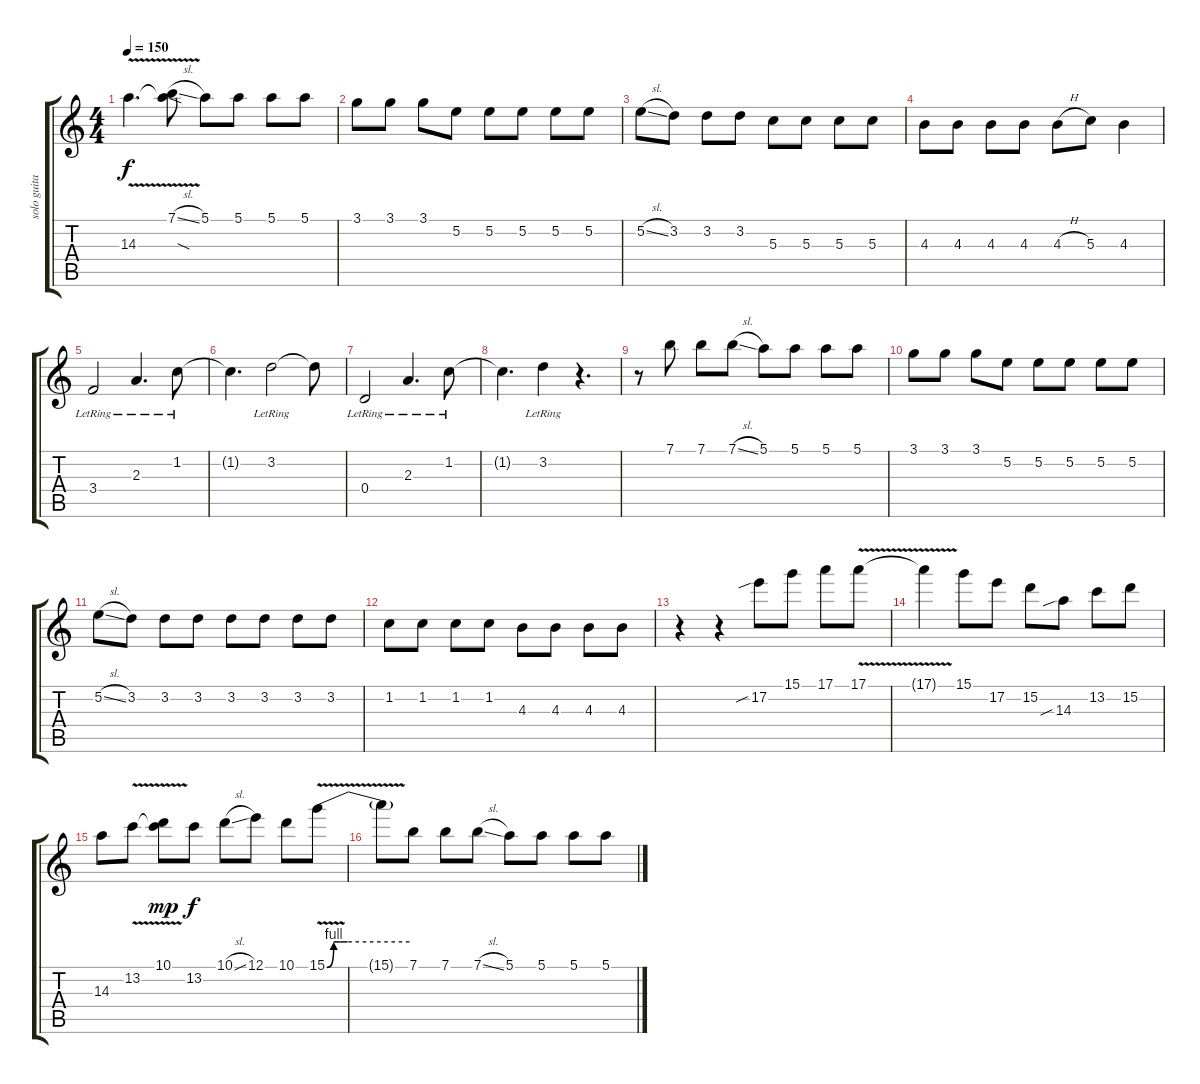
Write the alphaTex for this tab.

\track ("solo guitar" "solo guita") {instrument overdrivenguitar}
\staff {score tabs}
\tuning (E4 B3 G3 D3 A2 E2) {hide}
\ts (4 4)
\tempo 150
\clef g2
\ks c
14.3{v}.4{d dy f} (7.1{sl} 14.3{sod t}).8 5.1.8 5.1.8 5.1.8 5.1.8 |
3.1.8 3.1.8 3.1.8 5.2.8 5.2.8 5.2.8 5.2.8 5.2.8 |
5.2{sl}.8 3.2.8 3.2.8 3.2.8 5.3.8 5.3.8 5.3.8 5.3.8 |
4.3.8 4.3.8 4.3.8 4.3.8 4.3{h}.8 5.3.8 4.3.4 |
3.4{lr}.2 2.3{lr}.4{d} 1.2{lr}.8 |
1.2{t}.4{d} 3.2{lr}.2 3.2{t}.8 |
0.4{lr}.2 2.3{lr}.4{d} 1.2{lr}.8 |
1.2{t}.4{d} 3.2{lr}.4 r.4{d} |
r.8 7.1.8 7.1.8 7.1{sl}.8 5.1.8 5.1.8 5.1.8 5.1.8 |
3.1.8 3.1.8 3.1.8 5.2.8 5.2.8 5.2.8 5.2.8 5.2.8 |
5.2{sl}.8 3.2.8 3.2.8 3.2.8 3.2.8 3.2.8 3.2.8 3.2.8 |
1.2.8 1.2.8 1.2.8 1.2.8 4.3.8 4.3.8 4.3.8 4.3.8 |
r.4 r.4 17.2{sib}.8 15.1.8 17.1.8 17.1{v}.8 |
17.1{t}.4 15.1.8 17.2.8 15.2.8 14.3{sib}.8 13.2.8 15.2.8 |
14.3.8 13.2{v}.8 (10.1 13.2{t}).8{dy mp} 13.2.8{dy f} 10.1{sl}.8 12.1.8 10.1.8 15.1{be (custom 0 0 5 4 10 4 15 4 60 4) v}.8 |
15.1{t}.8 7.1.8 7.1.8 7.1{sl}.8 5.1.8 5.1.8 5.1.8 5.1.8
